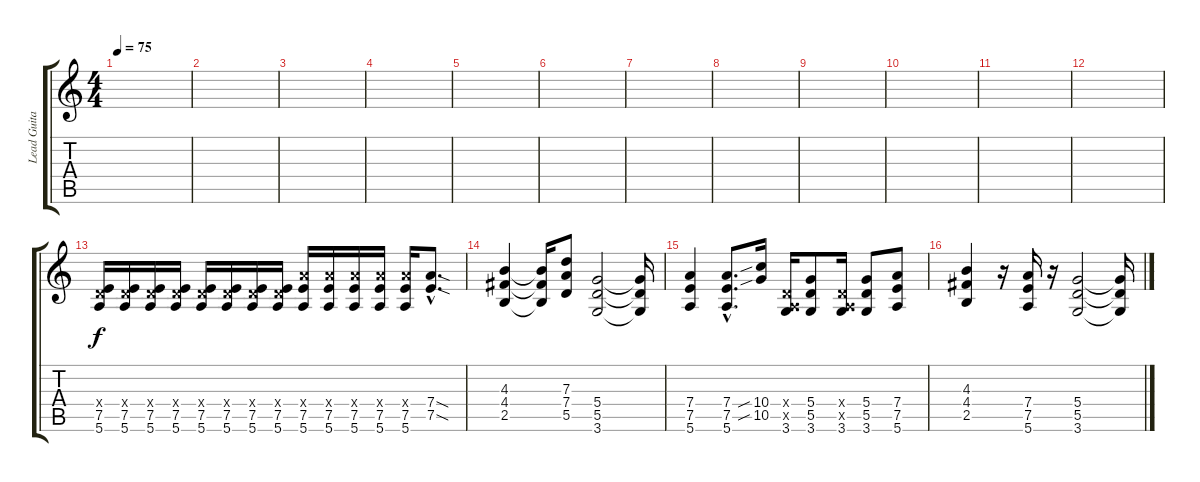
\track ("Lead Guitar" "Lead Guita") {instrument distortionguitar}
\staff {score tabs}
\tuning (E4 B3 G3 D3 A2 E2) {hide}
\ts (4 4)
\tempo 75
\clef g2
\ks c
|
|
|
|
|
|
|
|
|
|
|
|
(0.4{x} 7.5 5.6).16 (0.4{x} 7.5 5.6).16 (0.4{x} 7.5 5.6).16 (0.4{x} 7.5 5.6).16 (0.4{x} 7.5 5.6).16 (0.4{x} 7.5 5.6).16 (0.4{x} 7.5 5.6).16 (0.4{x} 7.5 5.6).16 (7.4{x} 7.5 5.6).16 (7.4{x} 7.5 5.6).16 (7.4{x} 7.5 5.6).16 (7.4{x} 7.5 5.6).16 (7.4{x} 7.5 5.6).16 (7.4{sod hac} 7.5{sod hac}).8{d} |
(4.3 4.4 2.5).4 (4.3{t} 4.4{t} 2.5{t}).16 (7.3 7.4 5.5).8 (5.4 5.5 3.6).2 (5.4{t} 5.5{t} 3.6{t}).16 |
(7.4 7.5 5.6).4 (7.4{hac} 7.5{hac} 5.6{hac}).8{d} (10.4{sib} 10.5{sib}).16 (0.4{x} 0.5{x} 3.6).16 (5.4 5.5 3.6).8 (0.4{x} 0.5{x} 3.6).16 (5.4 5.5 3.6).8 (7.4 7.5 5.6).8 |
(4.3 4.4 2.5).4 r.16 (7.4 7.5 5.6).16 r.16 (5.4 5.5 3.6).2 (5.4{t} 5.5{t} 3.6{t}).16
